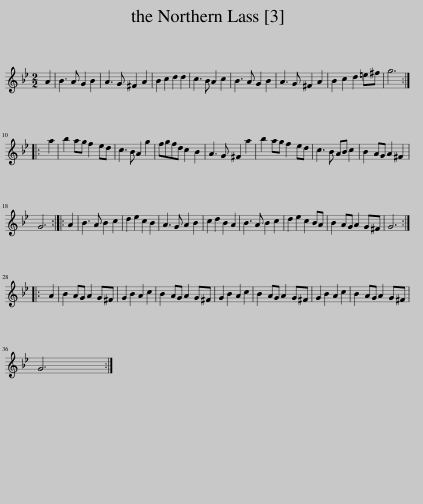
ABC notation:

X:1
L:1/8
M:2/2
I:linebreak $
K:Gmin
V:1 treble
V:1
 A2 | B3 A G2 B2 | A3 G ^F2 A2 | B2 c2 d2 d2 | c3 B A2 c2 | %5
 B3 A G2 B2 | A3 G ^F2 A2 | B2 c2 d2 =e^f | g6 ::$ a2 | %10
 b2 ag f2 ed | c3 B A2 g2 | fgfd c2 B2 | A3 G ^F2 a2 | b2 ag f2 ed | %15
 c3 B AB c2 | B2 AG A2 ^F2 |$ G6 :: A2 | B3 A B2 c2 | %20
 d2 e2 c2 B2 | A3 G A2 B2 | c2 d2 B2 A2 | B3 A B2 c2 | d2 e2 c2 BA | %25
 B2 AG A2 G^F | G6 ::$ A2 | B2 AG A2 G^F | G2 B2 A2 c2 | %30
 B2 AG A2 G^F | G2 B2 A2 c2 | B2 AG A2 G^F | G2 B2 A2 c2 | B2 AG A2 G^F |$ %35
 G6 :| %36
